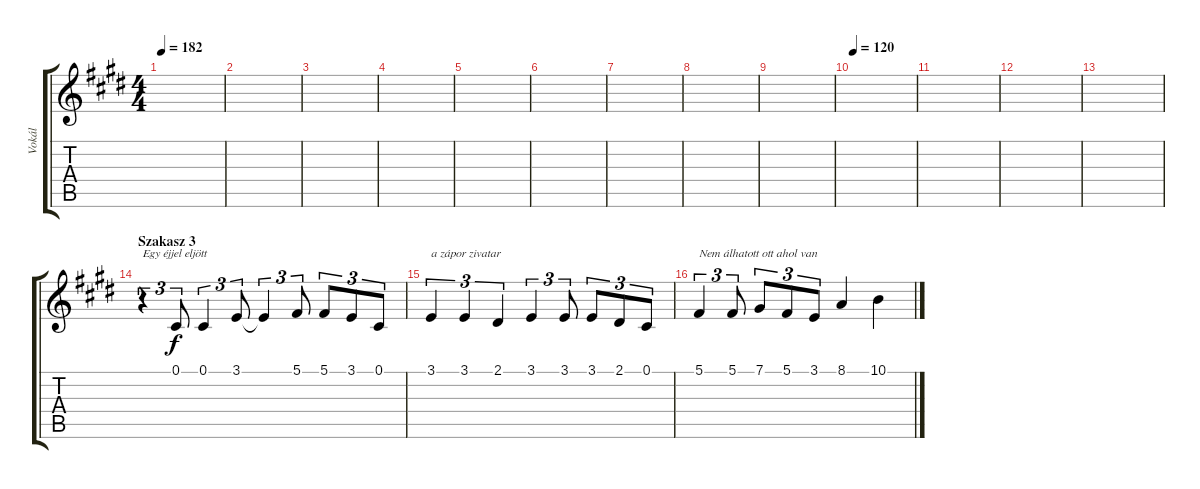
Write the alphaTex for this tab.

\track ("Vokál" "Vokál") {instrument violin}
\staff {score tabs}
\tuning (Db4 Ab3 E3 B2 Gb2 Db2) {hide}
\ts (4 4)
\tempo 182
\clef g2
\ks c#minor
|
|
|
|
|
|
|
|
|
\tempo 120
|
|
|
|
\section ("" "Szakasz 3")
r.4{tu (3 2) txt "Egy éjjel eljött"} 0.1.8{tu (3 2)} 0.1.4{tu (3 2)} 3.1.8{tu (3 2)} 3.1{t}.4{tu (3 2)} 5.1.8{tu (3 2)} 5.1.8{tu (3 2)} 3.1.8{tu (3 2)} 0.1.8{tu (3 2)} |
3.1.4{tu (3 2) txt "a zápor zivatar"} 3.1.4{tu (3 2)} 2.1.4{tu (3 2)} 3.1.4{tu (3 2)} 3.1.8{tu (3 2)} 3.1.8{tu (3 2)} 2.1.8{tu (3 2)} 0.1.8{tu (3 2)} |
5.1.4{tu (3 2) txt "Nem álhatott ott ahol van"} 5.1.8{tu (3 2)} 7.1.8{tu (3 2)} 5.1.8{tu (3 2)} 3.1.8{tu (3 2)} 8.1.4 10.1.4
